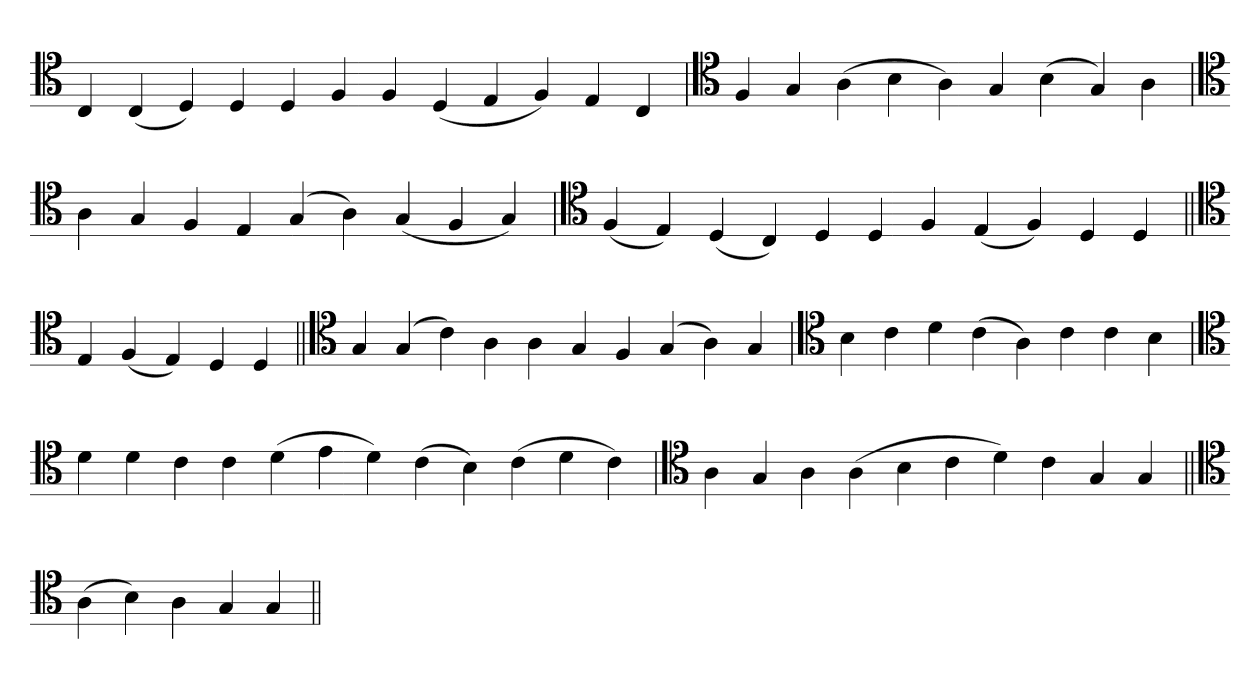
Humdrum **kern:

**kern
*part1
*staff1
*clefC4
=
4C
(4C
4D)
4D
4D
4F
4F
(4D
4E
4F)
4E
4C
=`
*clefC4
4F
4G
(4A
4B
4A)
4G
(4B
4G)
4A
='
*clefC4
4A
4G
4F
4E
(4G
4A)
(4G
4F
4G)
=`
*clefC4
(4F
4E)
(4D
4C)
4D
4D
4F
(4E
4F)
4D
4D
=||
*clefC4
4E
(4F
4E)
4D
4D
=||
*clefC4
4G
(4G
4c)
4A
4A
4G
4F
(4G
4A)
4G
=`
*clefC4
4B
4c
4d
(4c
4A)
4c
4c
4B
='
*clefC4
4d
4d
4c
4c
(4d
4e
4d)
(4c
4B)
(4c
4d
4c)
=`
*clefC4
4A
4G
4A
(4A
4B
4c
4d)
4c
4G
4G
=||
*clefC4
(4A
4B)
4A
4G
4G
=||
*-
